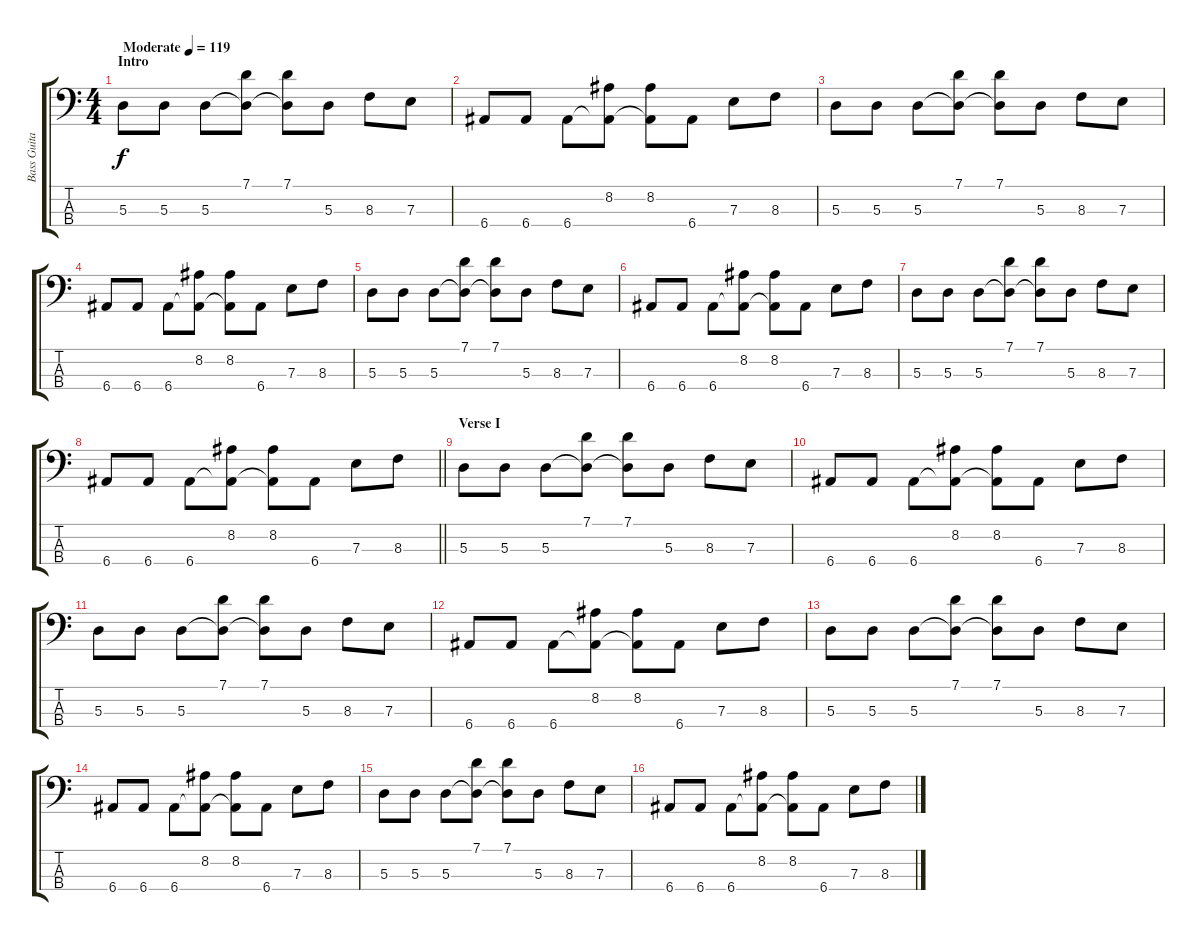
\track ("Bass Guitar" "Bass Guita") {instrument electricbassfinger}
\staff {score tabs}
\tuning (G2 D2 A1 E1) {hide}
\ts (4 4)
\section ("" "Intro")
\tempo (119 "Moderate")
\clef f4
\ks c
5.3.8{dy f instrument electricbassfinger} 5.3.8 5.3.8 (7.1 5.3{t}).8 (7.1 5.3{t}).8 5.3.8 8.3.8 7.3.8 |
6.4.8 6.4.8 6.4.8 (8.2 6.4{t}).8 (8.2 6.4{t}).8 6.4.8 7.3.8 8.3.8 |
5.3.8 5.3.8 5.3.8 (7.1 5.3{t}).8 (7.1 5.3{t}).8 5.3.8 8.3.8 7.3.8 |
6.4.8 6.4.8 6.4.8 (8.2 6.4{t}).8 (8.2 6.4{t}).8 6.4.8 7.3.8 8.3.8 |
5.3.8 5.3.8 5.3.8 (7.1 5.3{t}).8 (7.1 5.3{t}).8 5.3.8 8.3.8 7.3.8 |
6.4.8 6.4.8 6.4.8 (8.2 6.4{t}).8 (8.2 6.4{t}).8 6.4.8 7.3.8 8.3.8 |
5.3.8 5.3.8 5.3.8 (7.1 5.3{t}).8 (7.1 5.3{t}).8 5.3.8 8.3.8 7.3.8 |
\barLineRight lightlight
6.4.8 6.4.8 6.4.8 (8.2 6.4{t}).8 (8.2 6.4{t}).8 6.4.8 7.3.8 8.3.8 |
\section ("" "Verse I")
5.3.8 5.3.8 5.3.8 (7.1 5.3{t}).8 (7.1 5.3{t}).8 5.3.8 8.3.8 7.3.8 |
6.4.8 6.4.8 6.4.8 (8.2 6.4{t}).8 (8.2 6.4{t}).8 6.4.8 7.3.8 8.3.8 |
5.3.8 5.3.8 5.3.8 (7.1 5.3{t}).8 (7.1 5.3{t}).8 5.3.8 8.3.8 7.3.8 |
6.4.8 6.4.8 6.4.8 (8.2 6.4{t}).8 (8.2 6.4{t}).8 6.4.8 7.3.8 8.3.8 |
5.3.8 5.3.8 5.3.8 (7.1 5.3{t}).8 (7.1 5.3{t}).8 5.3.8 8.3.8 7.3.8 |
6.4.8 6.4.8 6.4.8 (8.2 6.4{t}).8 (8.2 6.4{t}).8 6.4.8 7.3.8 8.3.8 |
5.3.8 5.3.8 5.3.8 (7.1 5.3{t}).8 (7.1 5.3{t}).8 5.3.8 8.3.8 7.3.8 |
6.4.8 6.4.8 6.4.8 (8.2 6.4{t}).8 (8.2 6.4{t}).8 6.4.8 7.3.8 8.3.8
